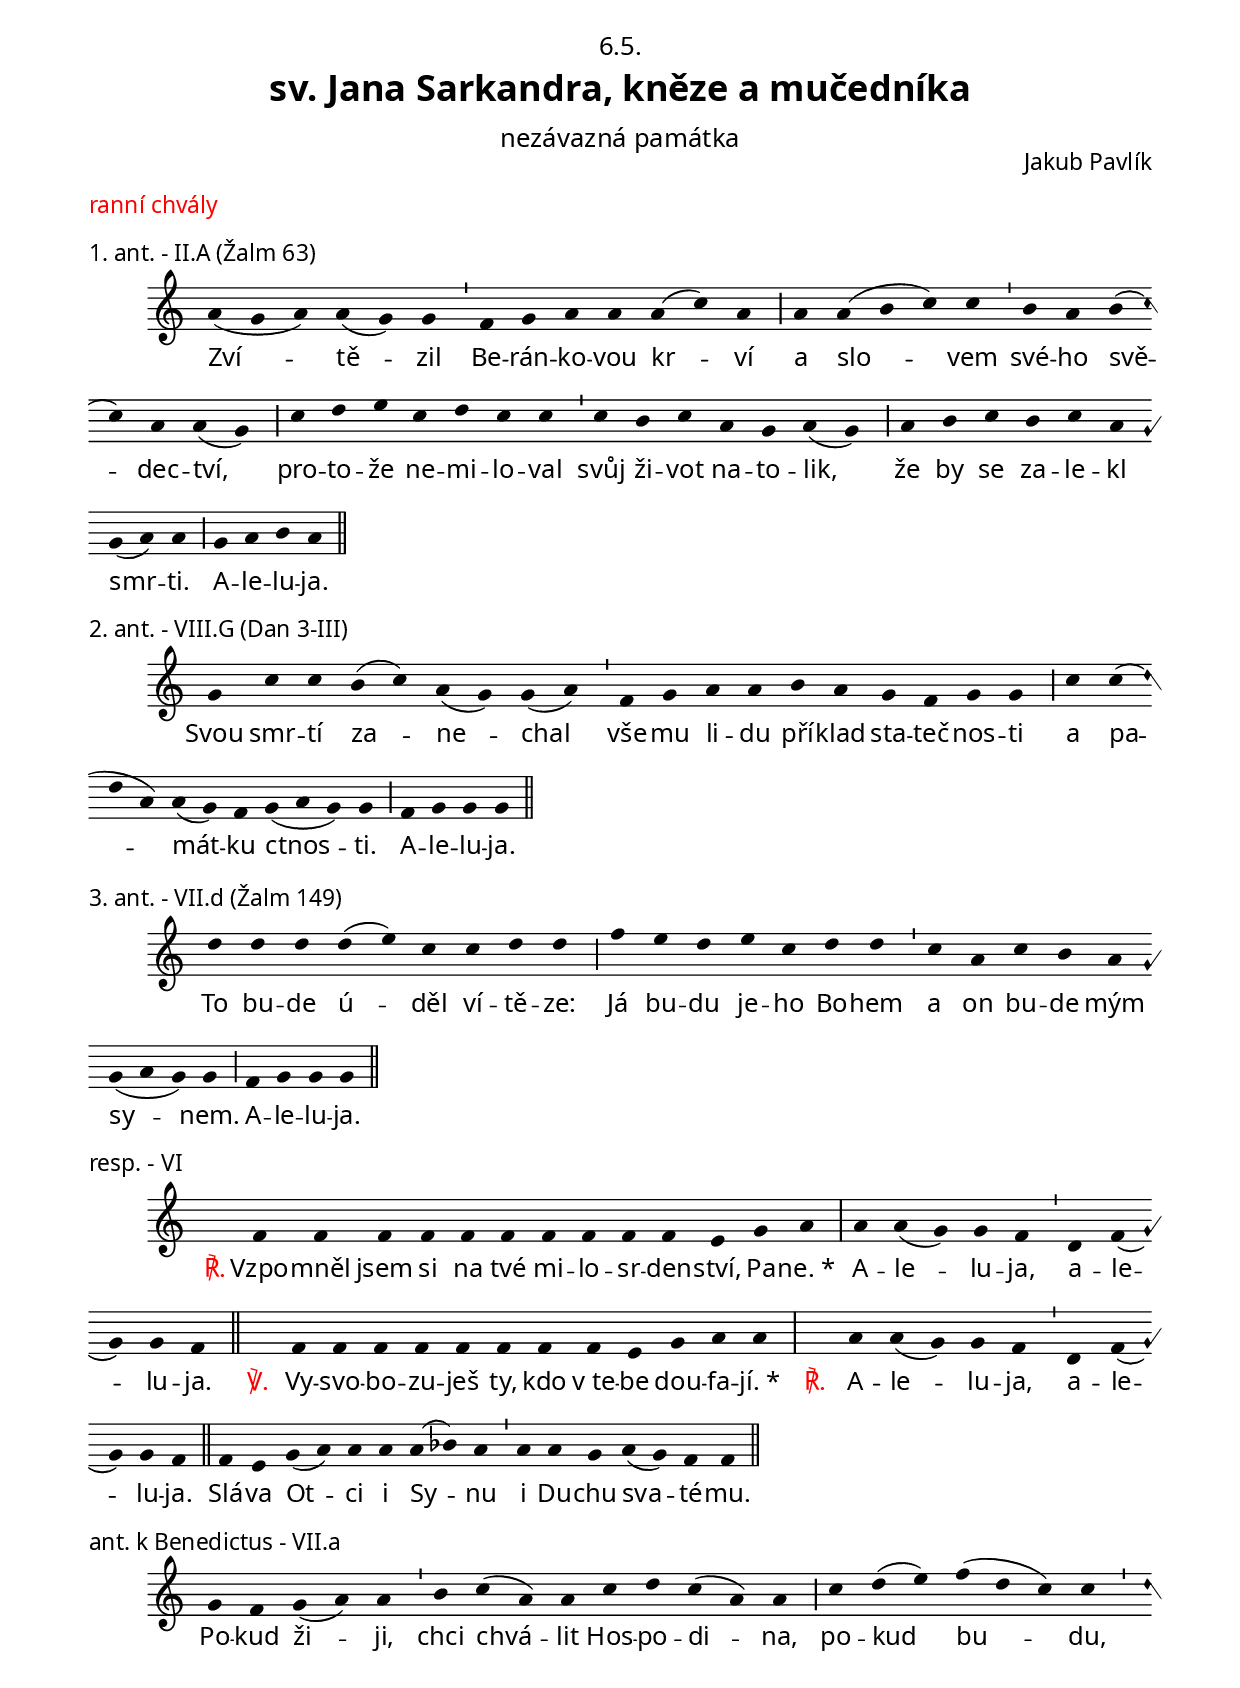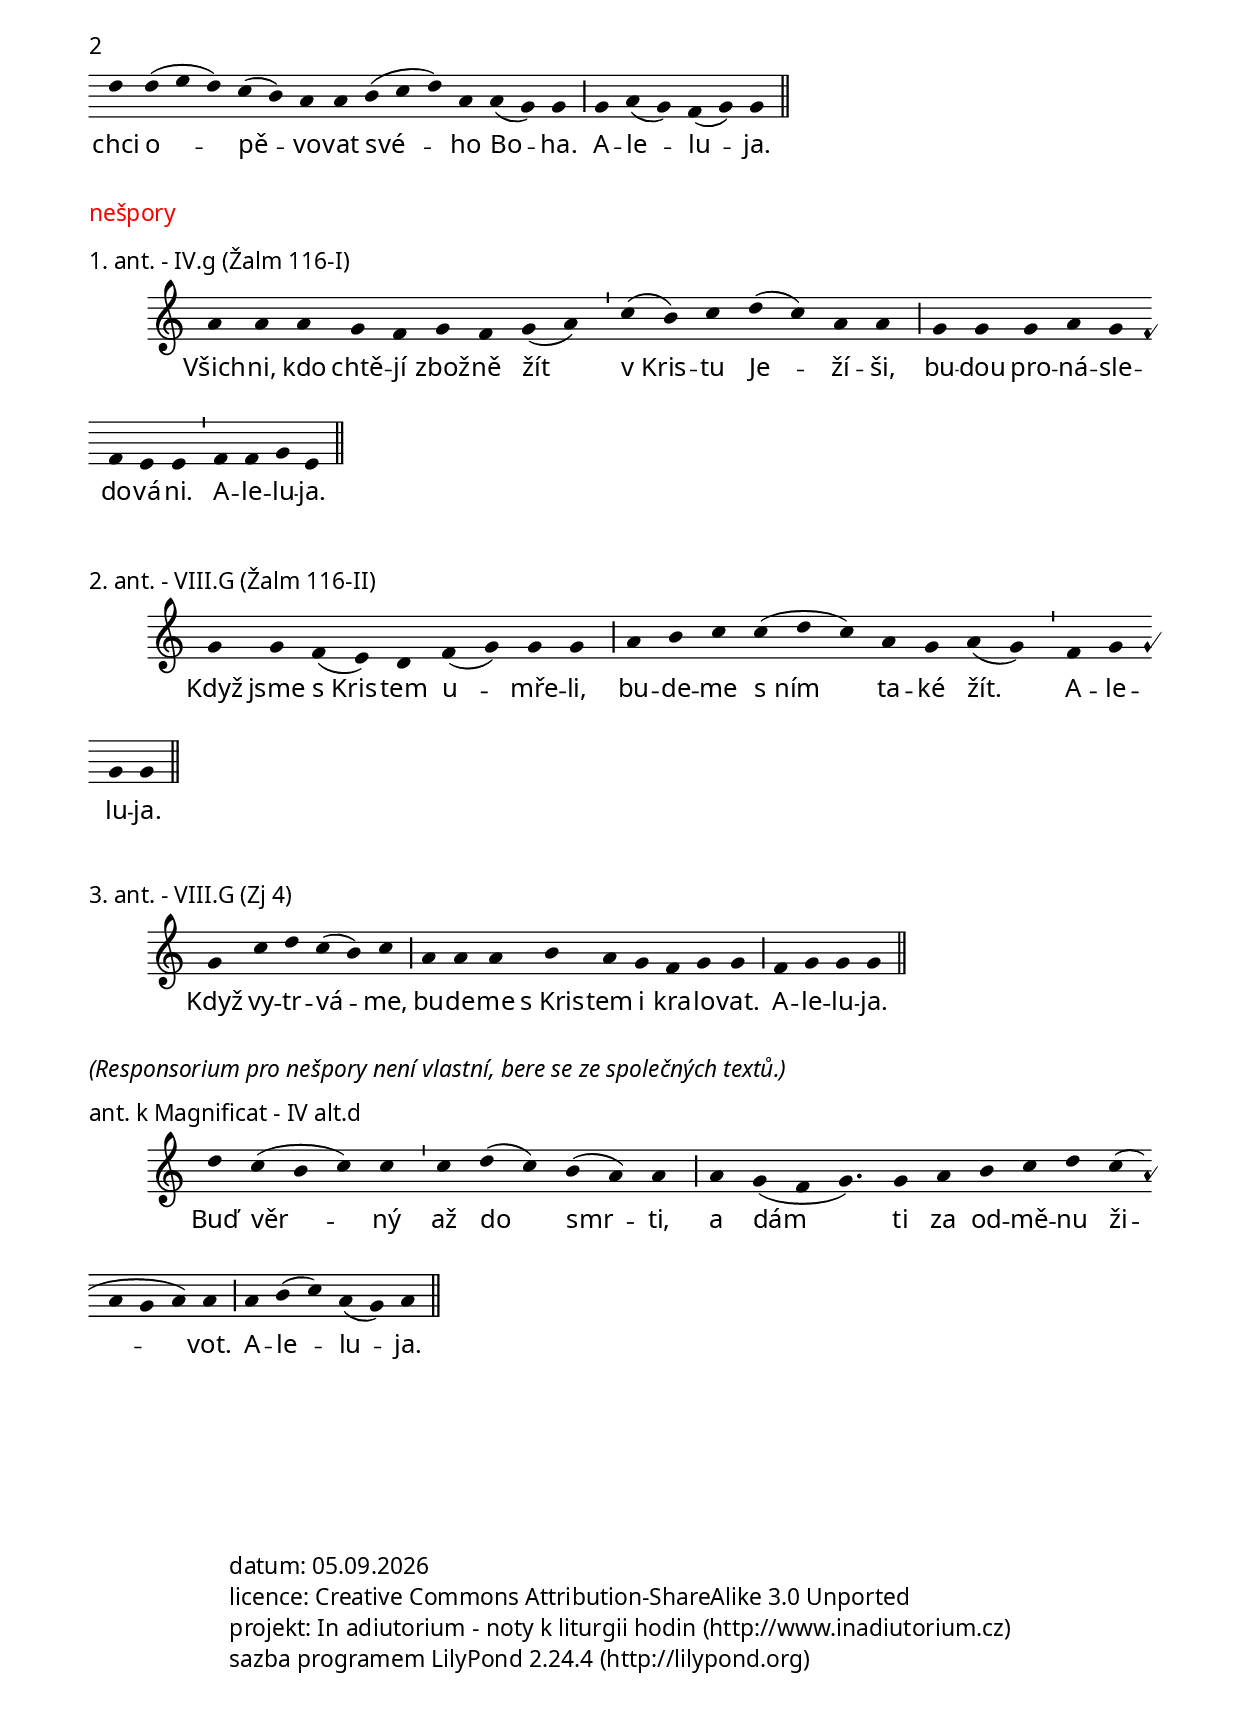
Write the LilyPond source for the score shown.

\version "2.15.37"

\include "../spolecne.ly"
\include "../dilyresponsorii.ly"

\header {
  title = \markup\titleSvatek
            "sv. Jana Sarkandra, kněze a mučedníka"
            "nezávazná památka"
            6.5.
  composer = "Jakub Pavlík"
}

\markup {\nadpisHodinka {"ranní chvály"}}

\score {
  \relative c'' {
    \choralniRezim
    a4( g a) a( g) g \barMin f g a a a( c) a \barMaior
    a a( b c) c \barMin b a b( c) a a( g) \barMaior
    c d e c d c c \barMin c b c a g a( g) \barMaior
    a b c b c a g( a) a \barMaior
    g a b a \barFinalis
  }
  \addlyrics {
    Zví -- tě -- zil Be -- rán -- ko -- vou kr -- ví
    a slo -- vem své -- ho svě -- dec -- tví,
    pro -- to -- že ne -- mi -- lo -- val svůj ži -- vot na -- to -- lik,
    že by se za -- le -- kl smr -- ti.
    A -- le -- lu -- ja.
  }
  \header {
    quid = "1. ant."
    modus = "II"
    differentia = "A"
    psalmus = "Žalm 63"
    placet = "_krví_: nezpěvná slabika melisma často snese, ale takovéhle ne; _svědectví_ + _natolik_: nudné opakování závěru"
    id = "rch-a1"
    piece = \markup {\sestavTitulek}
  }
}

\score {
  \relative c'' {
    \choralniRezim
    g4 c c b( c) a( g) g( a) \barMin
    f g a a b a g f g g \barMaior
    c c( d a) a( g) f g( a g) g \barMaior
    f g g g \barFinalis
  }
  \addlyrics {
    Svou smr -- tí za -- ne -- chal
    vše -- mu li -- du
    pří -- klad sta -- teč -- nos -- ti
    a pa -- mát -- ku ctnos -- ti.
    A -- le -- lu -- ja.
  }
  \header {
    quid = "2. ant."
    modus = "VIII"
    differentia = "G"
    psalmus = "Dan 3-III"
    placet = "půjde lépe"
    id = "rch-a2"
    piece = \markup {\sestavTitulek}
  }
}

\score {
  \relative c'' {
    \choralniRezim
    d4 d d d( e) c c d d \barMaior
    f e d e c d d \barMin
    c a c b a g( a g) g \barMaior
    f g g g \barFinalis
  }
  \addlyrics {
    To bu -- de ú -- děl ví -- tě -- ze:
    Já bu -- du je -- ho Bo -- hem
    a on bu -- de mým sy -- nem.
    A -- le -- lu -- ja.
  }
  \header {
    quid = "3. ant."
    modus = "VII"
    differentia = "d"
    psalmus = "Žalm 149"
    placet = "přinejmenším závěr lépe"
    id = "rch-a3"
    piece = \markup {\sestavTitulek}
  }
}

\score {
  \relative c' {
    \choralniRezim

    % R
    \neviditelna f
    f4 f f f f f f f f f e g a \barMax
    \respVIalelujaResponsum \barFinalis
    % V
    \neviditelna f
    f4 f f f f f f f e g a a \barMax
    % R
    \neviditelna a
    \respVIalelujaResponsum \barFinalis
    % Slava
    \respVIalelujaDoxologie \barFinalis
  }
  \addlyrics {
    \Response Vzpo -- mněl jsem si na tvé mi -- lo -- sr -- den -- ství, Pa -- ne._* \textRespAleluja
    \Verse Vy -- svo -- bo -- zu -- ješ ty, kdo v_te -- be dou -- fa -- jí._*
    \Response \textRespAleluja
    \textRespDoxologie
  }
  \header {
    quid = "resp."
    modus = "VI"
    id = "rch-r"
    piece = \markup {\sestavTitulekResp}
  }
}

\score {
  \relative c'' {
    \choralniRezim
    g f g( a) a \barMin
    b c( a) a c d c( a) a \barMaior
    c d( e) f( d c) c \barMin d d( e d) c( b) a a b( c d) a a( g) g \barMaior
    g a( g) f( g) g \barFinalis
  }
  \addlyrics {
    Po -- kud ži -- ji,
      chci chvá -- lit Hos -- po -- di -- na,
    po -- kud bu -- du,
      chci o -- pě -- vo -- vat své -- ho Bo -- ha.
    A -- le -- lu -- ja.
  }
  \header {
    quid = "ant. k Benedictus"
    modus = "VII"
    differentia = "a"
    psalmus = ""
    placet = "zaslouží trochu péče"
    id = "rch-aben"
    piece = \markup {\sestavTitulekBezZalmu}
  }
}

\markup {\nadpisHodinka {"nešpory"}}

\score {
  \relative c'' {
    \choralniRezim
    a4 a a g f g f g( a) \barMin
    c( b) c d( c) a a \barMaior
    g g g a g f e e \barMin
    f f g e \barFinalis
  }
  \addlyrics {
    Všich -- ni, kdo chtě -- jí zbož -- ně žít
    v_Kris -- tu Je -- ží -- ši,
    bu -- dou pro -- ná -- sle -- do -- vá -- ni.
    A -- le -- lu -- ja.
  }
  \header {
    quid = "1. ant."
    modus = "IV"
    differentia = "g"
    psalmus = "Žalm 116-I"
    placet = "nestandardní aleluja"
    id = "ne-a1"
    piece = \markup {\sestavTitulek}
  }
}

\score {
  \relative c'' {
    \choralniRezim
    g4 g f( e) d f( g) g g \barMaior
    a b c c( d c) a g a( g) \barMin
    f g g g \barFinalis
  }
  \addlyrics {
    Když jsme s_Kris -- tem u -- mře -- li,
    bu -- de -- me s_ním ta -- ké žít.
    A -- le -- lu -- ja.
  }
  \header {
    quid = "2. ant."
    modus = "VIII"
    differentia = "G"
    psalmus = "Žalm 116-II"
    placet = "lépe"
    id = "ne-a2"
    piece = \markup {\sestavTitulek}
  }
}

\score {
  \relative c'' {
    \choralniRezim
    g4 c d c( b) c \barMaior
    a a a b a g f g g \barMaior
    f g g g \barFinalis
  }
  \addlyrics {
    Když vy -- tr -- vá -- me,
    bu -- de -- me s_Kris -- tem i kra -- lo -- vat.
    A -- le -- lu -- ja.
  }
  \header {
    quid = "3. ant."
    modus = "VIII"
    differentia = "G"
    psalmus = "Zj 4"
    placet = "melodie _Když vytrváme_ je nepřirozená"
    id = "ne-a3"
    piece = \markup {\sestavTitulek}
  }
}

\markup\italic{(Responsorium pro nešpory není vlastní, bere se ze společných textů.)}

\score {
  \relative c'' {
    \choralniRezim
    d4 c( b c) c \barMin c d( c) b( a) a \barMaior
    a g( f g4.) g4 a b c d c( a g a) a \barMaior
    a b( c) a( g) a \barFinalis
  }
  \addlyrics {
    Buď věr -- ný až do smr -- ti,
    a dám ti za od -- mě -- nu ži -- vot.
    A -- le -- lu -- ja.
  }
  \header {
    quid = "ant. k Magnificat"
    modus = "IV alt"
    differentia = "d"
    psalmus = ""
    placet = "aleluja lépe"
    id = "ne-amag"
    piece = \markup {\sestavTitulekBezZalmu}
  }
}

